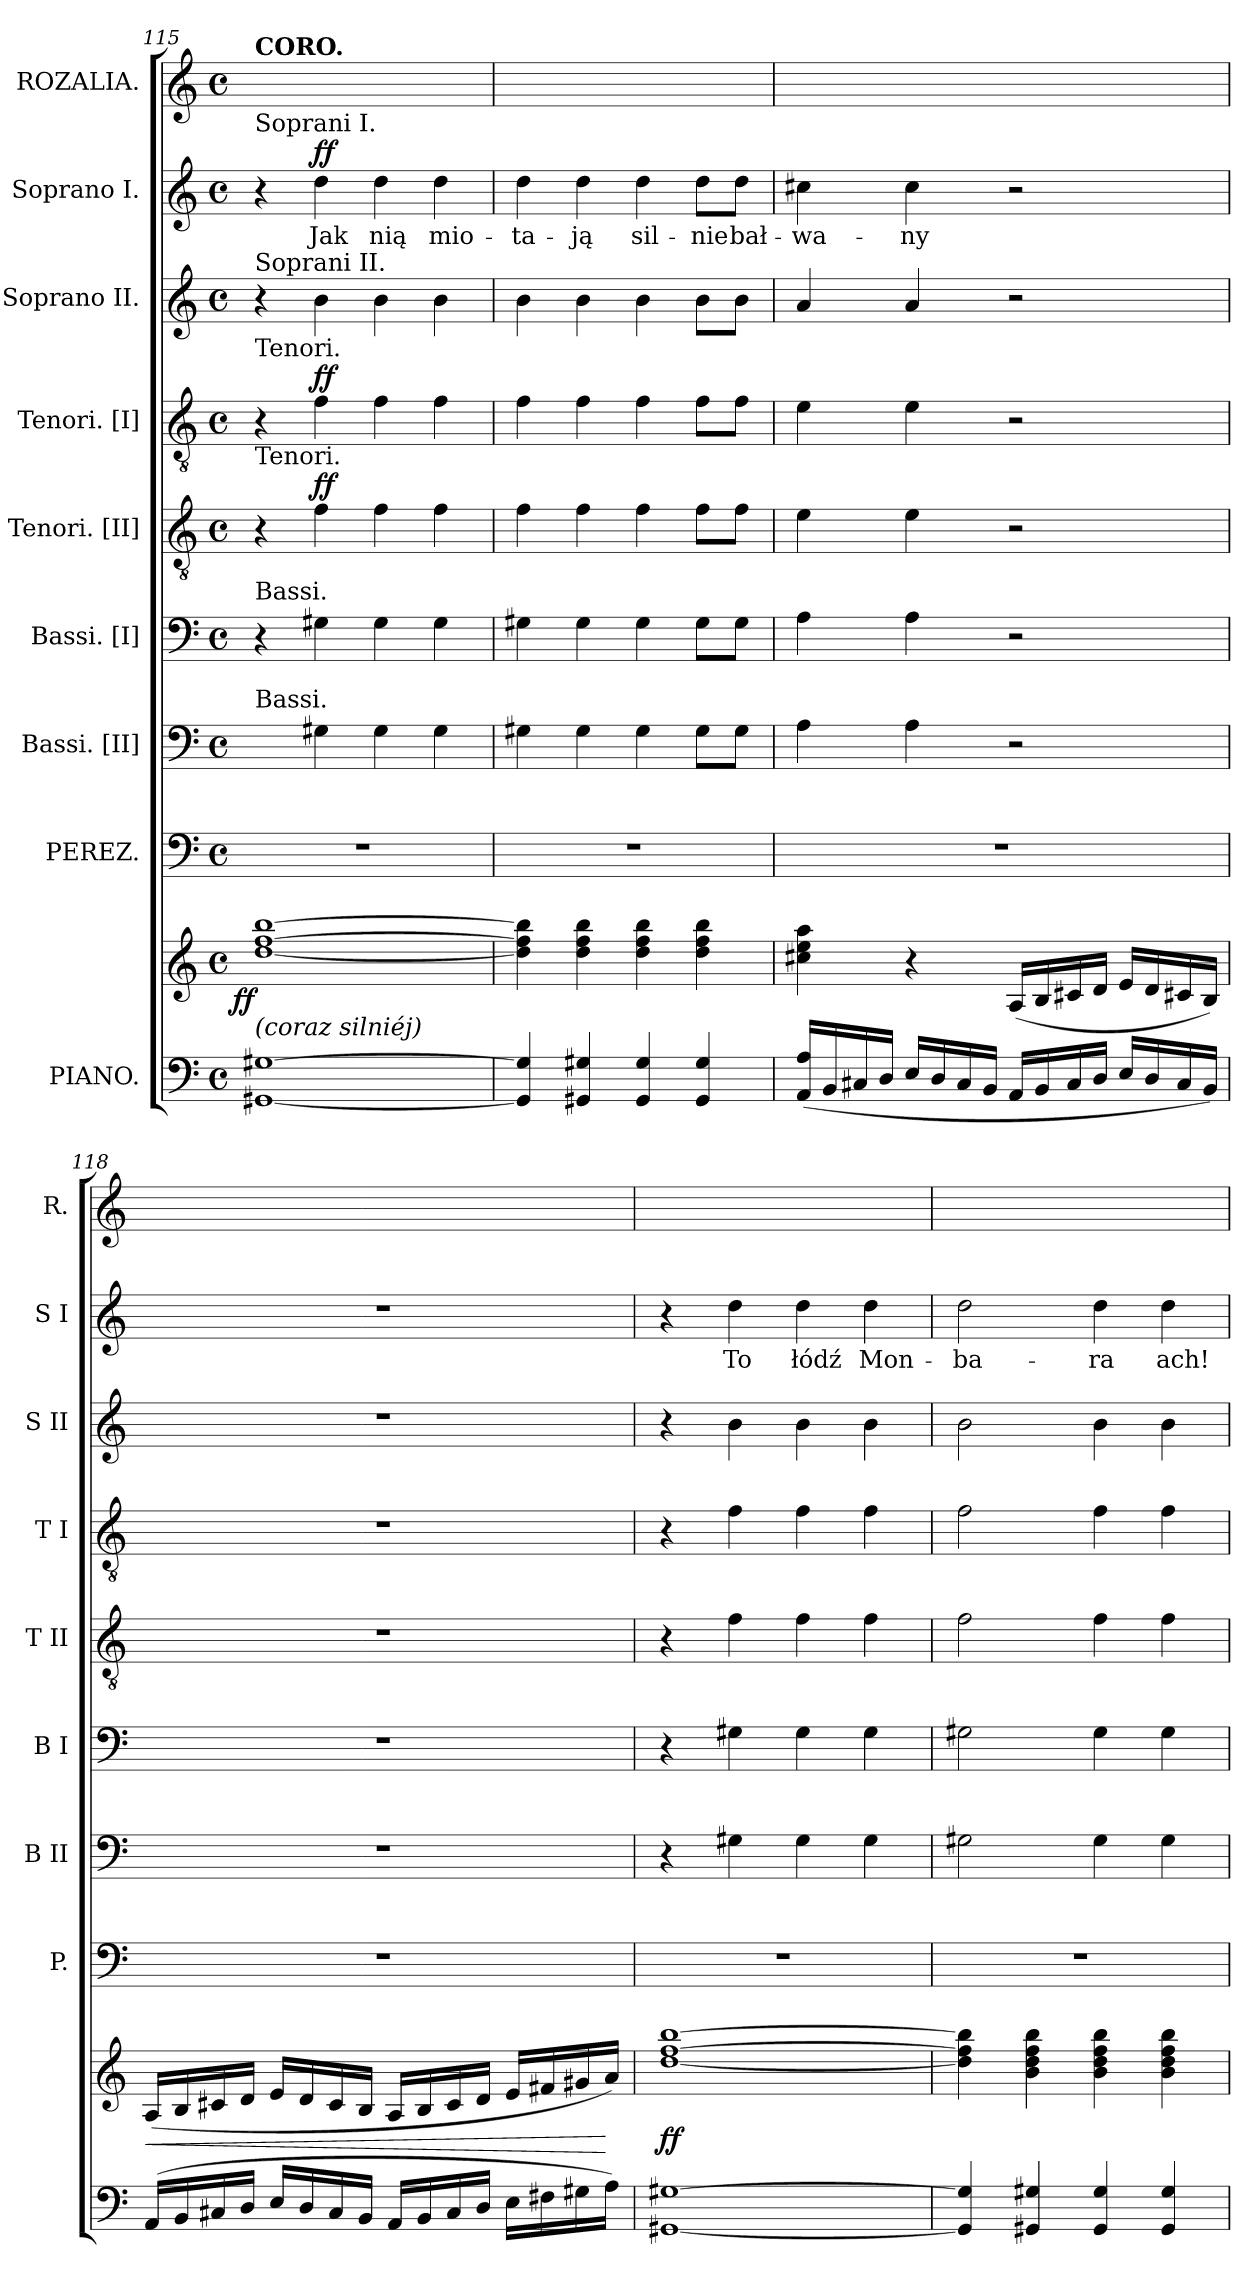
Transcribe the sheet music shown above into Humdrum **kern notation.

**kern	**kern	**dynam	**kern	**kern	**kern	**kern	**dynam	**kern	**dynam	**kern	**kern	**text	**dynam	**kern
*part9	*part9	*part9	*part8	*part7	*part6	*part5	*part5	*part4	*part4	*part3	*part2	*part2	*part2	*part1
*staff10	*staff9	*staff9/10	*staff8	*staff7	*staff6	*staff5	*staff5	*staff4	*staff4	*staff3	*staff2	*staff2	*staff2	*staff1
*I"PIANO.	*	*	*I"PEREZ.	*I"Bassi. [II]	*I"Bassi. [I]	*I"Tenori. [II]	*	*I"Tenori. [I]	*	*I"Soprano II.	*I"Soprano I.	*	*	*I"ROZALIA.
*	*	*	*I'P.	*I'B II	*I'B I	*I'T II	*	*I'T I	*	*I'S II	*I'S I	*	*	*I'R.
*clefF4	*clefG2	*	*clefF4	*clefF4	*clefF4	*clefGv2	*	*clefGv2	*	*clefG2	*clefG2	*	*	*clefG2
*k[]	*k[]	*	*k[]	*k[]	*k[]	*k[]	*	*k[]	*	*k[]	*k[]	*	*	*k[]
*C:	*C:	*	*C:	*C:	*C:	*C:	*	*C:	*	*C:	*C:	*	*	*C:
*M4/4	*M4/4	*	*M4/4	*M4/4	*M4/4	*M4/4	*	*M4/4	*	*M4/4	*M4/4	*	*	*M4/4
*met(c)	*met(c)	*	*met(c)	*met(c)	*met(c)	*met(c)	*	*met(c)	*	*met(c)	*met(c)	*	*	*met(c)
=115	=115	=115	=115	=115	=115	=115	=115	=115	=115	=115	=115	=115	=115	=115
!	!	!	!	!	!	!	!	!	!	!	!	!	!	!LO:TX:a:B:t=CORO.
!	!	!	!	!	!	!	!	!	!	!	!LO:TX:a:t=Soprani I.	!	!	!
!	!	!	!	!	!	!	!	!	!	!LO:TX:a:t=Soprani II.	!	!	!	!
!	!	!	!	!	!	!	!	!LO:TX:a:t=Tenori.	!	!	!	!	!	!
!	!	!	!	!	!	!LO:TX:a:t=Tenori.	!	!	!	!	!	!	!	!
!	!	!	!	!	!LO:TX:a:t=Bassi.	!	!	!	!	!	!	!	!	!
!	!	!	!	!LO:TX:a:t=Bassi.	!	!	!	!	!	!	!	!	!	!
!	!LO:TX:b:i:t=(coraz silniéj)	!	!	!	!	!	!	!	!	!	!	!	!	!
!	!	!LO:DY:b:rj	!	!	!	!	!	!	!	!	!	!	!	!
[1GG#X [1G#X	[1dd [1ff [1bb	ff	1r	4ryy	4r	4r	.	4r	.	4r	4r	.	.	1ryy
!	!	!	!	!	!	!	!LO:DY:a	!	!LO:DY:a	!	!	!	!LO:DY:a	!
.	.	.	.	4G#X\	4G#X\	4f\	ff	4f\	ff	4b\	4dd\	Jak	ff	.
.	.	.	.	4G#\	4G#\	4f\	.	4f\	.	4b\	4dd\	nią	.	.
.	.	.	.	4G#\	4G#\	4f\	.	4f\	.	4b\	4dd\	mio-	.	.
=116	=116	=116	=116	=116	=116	=116	=116	=116	=116	=116	=116	=116	=116	=116
4GG#]/ 4G#]/	4dd]\ 4ff]\ 4bb]\	.	1r	4G#X\	4G#X\	4f\	.	4f\	.	4b\	4dd\	-ta-	.	1ryy
4GG#X/ 4G#X/	4dd\ 4ff\ 4bb\	.	.	4G#\	4G#\	4f\	.	4f\	.	4b\	4dd\	-ją	.	.
4GG#/ 4G#/	4dd\ 4ff\ 4bb\	.	.	4G#\	4G#\	4f\	.	4f\	.	4b\	4dd\	sil-	.	.
4GG#/ 4G#/	4dd\ 4ff\ 4bb\	.	.	8G#\L	8G#\L	8f\L	.	8f\L	.	8b\L	8dd\L	-nie	.	.
.	.	.	.	8G#\J	8G#\J	8f\J	.	8f\J	.	8b\J	8dd\J	bał-	.	.
=117	=117	=117	=117	=117	=117	=117	=117	=117	=117	=117	=117	=117	=117	=117
(<16AA/ 16A/LL	4cc#X\ 4ee\ 4aa\	.	1r	4A\	4A\	4e\	.	4e\	.	4a/	4cc#X\	-wa-	.	1ryy
16BB/	.	.	.	.	.	.	.	.	.	.	.	.	.	.
16C#X/	.	.	.	.	.	.	.	.	.	.	.	.	.	.
16D/JJ	.	.	.	.	.	.	.	.	.	.	.	.	.	.
16E/LL	4r	.	.	4A\	4A\	4e\	.	4e\	.	4a/	4cc#\	-ny	.	.
16D/	.	.	.	.	.	.	.	.	.	.	.	.	.	.
16C#/	.	.	.	.	.	.	.	.	.	.	.	.	.	.
16BB/JJ	.	.	.	.	.	.	.	.	.	.	.	.	.	.
16AA/LL	(>16A/LL	.	.	2r	2r	2r	.	2r	.	2r	2r	.	.	.
16BB/	16B/	.	.	.	.	.	.	.	.	.	.	.	.	.
16C#/	16c#X/	.	.	.	.	.	.	.	.	.	.	.	.	.
16D/JJ	16d/JJ	.	.	.	.	.	.	.	.	.	.	.	.	.
16E/LL	16e/LL	.	.	.	.	.	.	.	.	.	.	.	.	.
16D/	16d/	.	.	.	.	.	.	.	.	.	.	.	.	.
16C#/	16c#X/	.	.	.	.	.	.	.	.	.	.	.	.	.
16BB/JJ)	16B/JJ)	.	.	.	.	.	.	.	.	.	.	.	.	.
=118	=118	=118	=118	=118	=118	=118	=118	=118	=118	=118	=118	=118	=118	=118
!	!	!LO:HP:b	!	!	!	!	!	!	!	!	!	!	!	!
(<16AA/LL	(>16A/LL	<	1r	1r	1r	1r	.	1r	.	1r	1r	.	.	1ryy
16BB/	16B/	.	.	.	.	.	.	.	.	.	.	.	.	.
16C#X/	16c#X/	.	.	.	.	.	.	.	.	.	.	.	.	.
16D/JJ	16d/JJ	.	.	.	.	.	.	.	.	.	.	.	.	.
16E/LL	16e/LL	.	.	.	.	.	.	.	.	.	.	.	.	.
16D/	16d/	.	.	.	.	.	.	.	.	.	.	.	.	.
16C#/	16c#/	.	.	.	.	.	.	.	.	.	.	.	.	.
16BB/JJ	16B/JJ	.	.	.	.	.	.	.	.	.	.	.	.	.
16AA/LL	16A/LL	.	.	.	.	.	.	.	.	.	.	.	.	.
16BB/	16B/	.	.	.	.	.	.	.	.	.	.	.	.	.
16C#/	16c#/	.	.	.	.	.	.	.	.	.	.	.	.	.
16D/JJ	16d/JJ	.	.	.	.	.	.	.	.	.	.	.	.	.
16E\LL	16e/LL	.	.	.	.	.	.	.	.	.	.	.	.	.
16F#X\	16f#X/	.	.	.	.	.	.	.	.	.	.	.	.	.
16G#X\	16g#X/	.	.	.	.	.	.	.	.	.	.	.	.	.
16A\JJ)	16a/JJ)	[	.	.	.	.	.	.	.	.	.	.	.	.
=119	=119	=119	=119	=119	=119	=119	=119	=119	=119	=119	=119	=119	=119	=119
[1GG#X [1G#X	[1dd [1ff [1bb	ff	1r	4r	4r	4r	.	4r	.	4r	4r	.	.	1ryy
.	.	.	.	4G#X\	4G#X\	4f\	.	4f\	.	4b\	4dd\	To	.	.
.	.	.	.	4G#\	4G#\	4f\	.	4f\	.	4b\	4dd\	łódź	.	.
.	.	.	.	4G#\	4G#\	4f\	.	4f\	.	4b\	4dd\	Mon-	.	.
=120	=120	=120	=120	=120	=120	=120	=120	=120	=120	=120	=120	=120	=120	=120
4GG#]/ 4G#]/	4dd]\ 4ff]\ 4bb]\	.	1r	2G#X\	2G#X\	2f\	.	2f\	.	2b\	2dd\	-ba-	.	1ryy
4GG#X/ 4G#X/	4b\ 4dd\ 4ff\ 4bb\	.	.	.	.	.	.	.	.	.	.	.	.	.
4GG#/ 4G#/	4b\ 4dd\ 4ff\ 4bb\	.	.	4G#\	4G#\	4f\	.	4f\	.	4b\	4dd\	-ra	.	.
4GG#/ 4G#/	4b\ 4dd\ 4ff\ 4bb\	.	.	4G#\	4G#\	4f\	.	4f\	.	4b\	4dd\	ach!	.	.
=	=	=	=	=	=	=	=	=	=	=	=	=	=	=
*-	*-	*-	*-	*-	*-	*-	*-	*-	*-	*-	*-	*-	*-	*-
